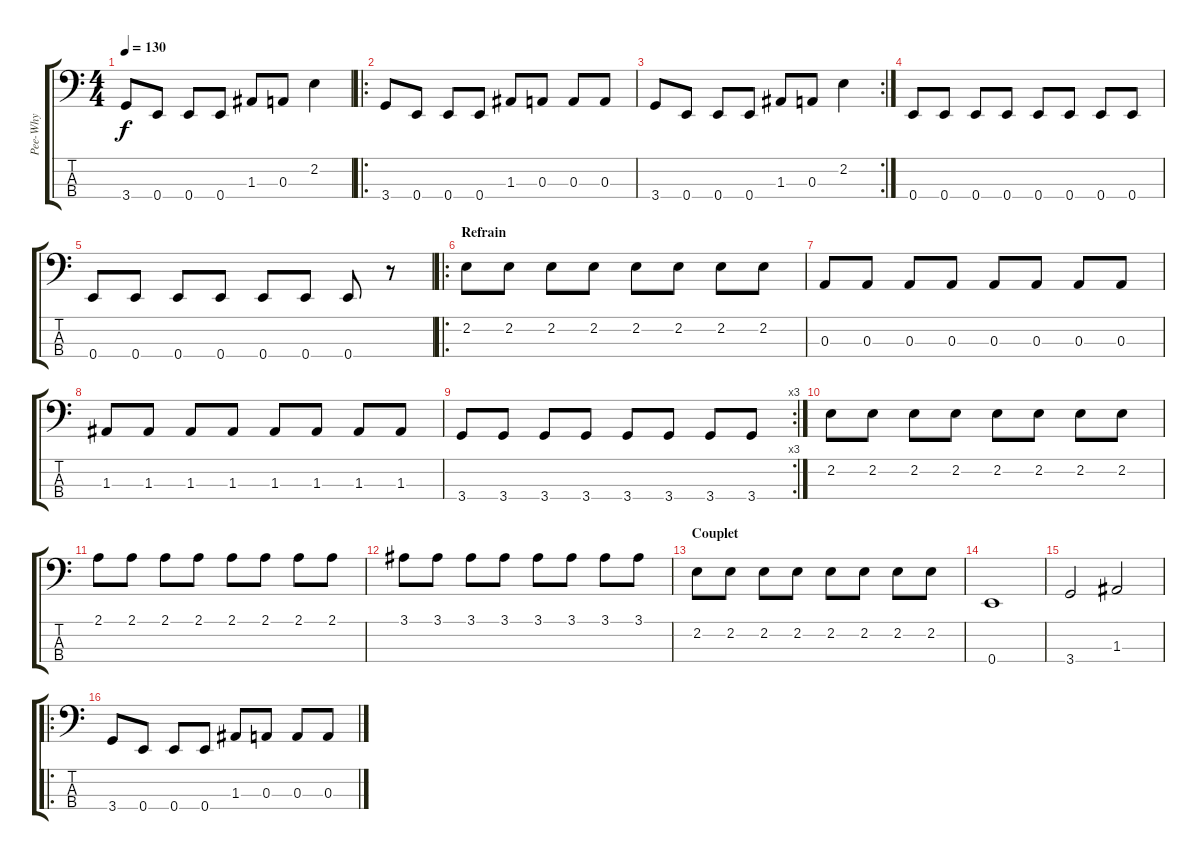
\track ("Pee-Why" "Pee-Why") {instrument electricbassfinger}
\staff {score tabs}
\tuning (G2 D2 A1 E1) {hide}
\ts (4 4)
\tempo 130
\clef f4
\ks c
3.4.8{dy f} 0.4.8 0.4.8 0.4.8 1.3.8 0.3.8 2.2.4 |
\ro
3.4.8 0.4.8 0.4.8 0.4.8 1.3.8 0.3.8 0.3.8 0.3.8 |
\rc 2
3.4.8 0.4.8 0.4.8 0.4.8 1.3.8 0.3.8 2.2.4 |
0.4.8 0.4.8 0.4.8 0.4.8 0.4.8 0.4.8 0.4.8 0.4.8 |
0.4.8 0.4.8 0.4.8 0.4.8 0.4.8 0.4.8 0.4.8 r.8 |
\ro
\section ("" "Refrain")
2.2.8{volume 16} 2.2.8 2.2.8 2.2.8 2.2.8 2.2.8 2.2.8 2.2.8 |
0.3.8 0.3.8 0.3.8 0.3.8 0.3.8 0.3.8 0.3.8 0.3.8 |
1.3.8 1.3.8 1.3.8 1.3.8 1.3.8 1.3.8 1.3.8 1.3.8 |
\rc 3
3.4.8 3.4.8 3.4.8 3.4.8 3.4.8 3.4.8 3.4.8 3.4.8 |
2.2.8 2.2.8 2.2.8 2.2.8 2.2.8 2.2.8 2.2.8 2.2.8 |
2.1.8 2.1.8 2.1.8 2.1.8 2.1.8 2.1.8 2.1.8 2.1.8 |
3.1.8 3.1.8 3.1.8 3.1.8 3.1.8 3.1.8 3.1.8 3.1.8 |
\section ("" "Couplet")
2.2.8 2.2.8 2.2.8 2.2.8 2.2.8 2.2.8 2.2.8 2.2.8 |
0.4.1 |
3.4.2 1.3.2 |
\ro
3.4.8 0.4.8 0.4.8 0.4.8 1.3.8 0.3.8 0.3.8 0.3.8
